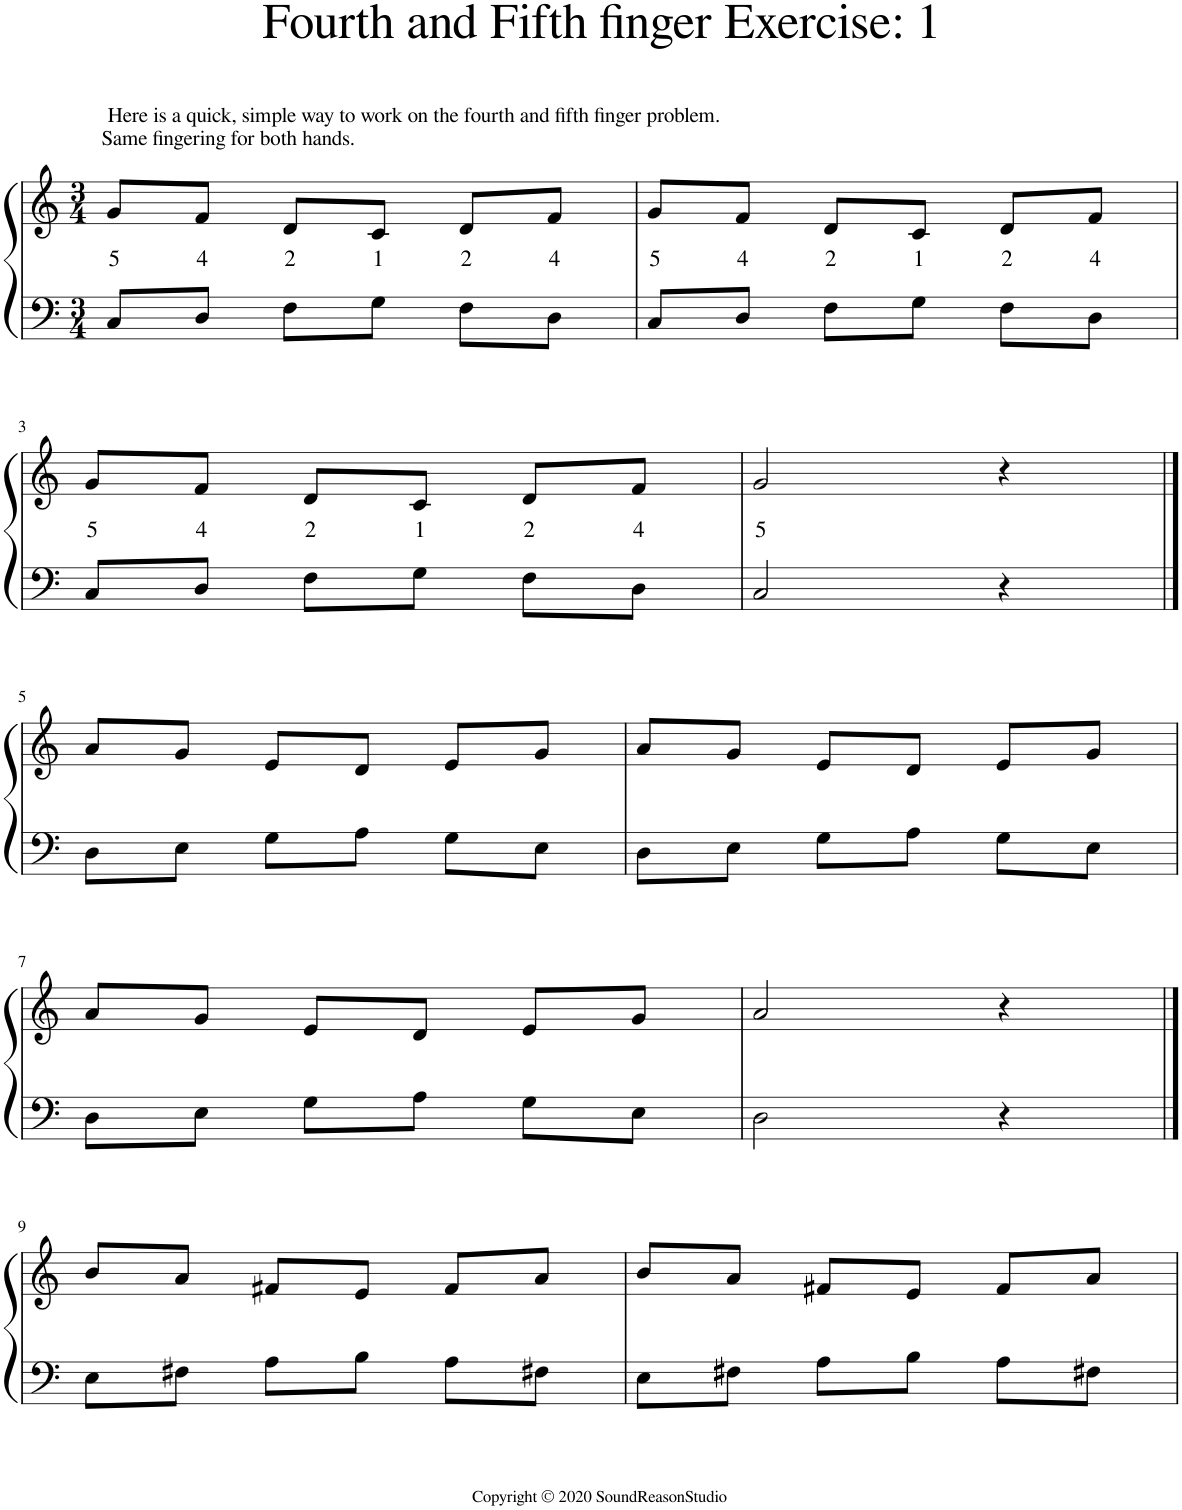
**kern	**kern	**text
*part1	*part1	*part1
*staff2	*staff1	*staff1
*I"Piano	*	*
*I'Pno.	*	*
*clefF4	*clefG2	*
*k[]	*k[]	*
*M3/4	*M3/4	*
=1	=1	=1
!	!LO:TX:a:t=Here is a quick, simple way to work on the fourth and fifth finger problem.	!
!	!LO:TX:a:t=Same fingering for both hands.	!
!	!	!LO:LY:b
8C/L	8g/L	5
!	!	!LO:LY:b
8D/J	8f/J	4
!	!	!LO:LY:b
8F\L	8d/L	2
!	!	!LO:LY:b
8G\J	8c/J	1
!	!	!LO:LY:b
8F\L	8d/L	2
!	!	!LO:LY:b
8D\J	8f/J	4
=2	=2	=2
!	!	!LO:LY:b
8C/L	8g/L	5
!	!	!LO:LY:b
8D/J	8f/J	4
!	!	!LO:LY:b
8F\L	8d/L	2
!	!	!LO:LY:b
8G\J	8c/J	1
!	!	!LO:LY:b
8F\L	8d/L	2
!	!	!LO:LY:b
8D\J	8f/J	4
!!LO:LB:g=z
=3	=3	=3
!	!	!LO:LY:b
8C/L	8g/L	5
!	!	!LO:LY:b
8D/J	8f/J	4
!	!	!LO:LY:b
8F\L	8d/L	2
!	!	!LO:LY:b
8G\J	8c/J	1
!	!	!LO:LY:b
8F\L	8d/L	2
!	!	!LO:LY:b
8D\J	8f/J	4
=4	=4	=4
!	!	!LO:LY:b
2C/	2g/	5
4r	4r	.
!!LO:LB:g=z
==5	==5	==5
8D\L	8a/L	.
8E\J	8g/J	.
8G\L	8e/L	.
8A\J	8d/J	.
8G\L	8e/L	.
8E\J	8g/J	.
=6	=6	=6
8D\L	8a/L	.
8E\J	8g/J	.
8G\L	8e/L	.
8A\J	8d/J	.
8G\L	8e/L	.
8E\J	8g/J	.
!!LO:LB:g=z
=7	=7	=7
8D\L	8a/L	.
8E\J	8g/J	.
8G\L	8e/L	.
8A\J	8d/J	.
8G\L	8e/L	.
8E\J	8g/J	.
=8	=8	=8
2D\	2a/	.
4r	4r	.
!!LO:LB:g=z
==9	==9	==9
8E\L	8b/L	.
8F#X\J	8a/J	.
8A\L	8f#X/L	.
8B\J	8e/J	.
8A\L	8f#/L	.
8F#X\J	8a/J	.
=10	=10	=10
8E\L	8b/L	.
8F#X\J	8a/J	.
8A\L	8f#X/L	.
8B\J	8e/J	.
8A\L	8f#/L	.
8F#X\J	8a/J	.
=	=	=
*-	*-	*-
